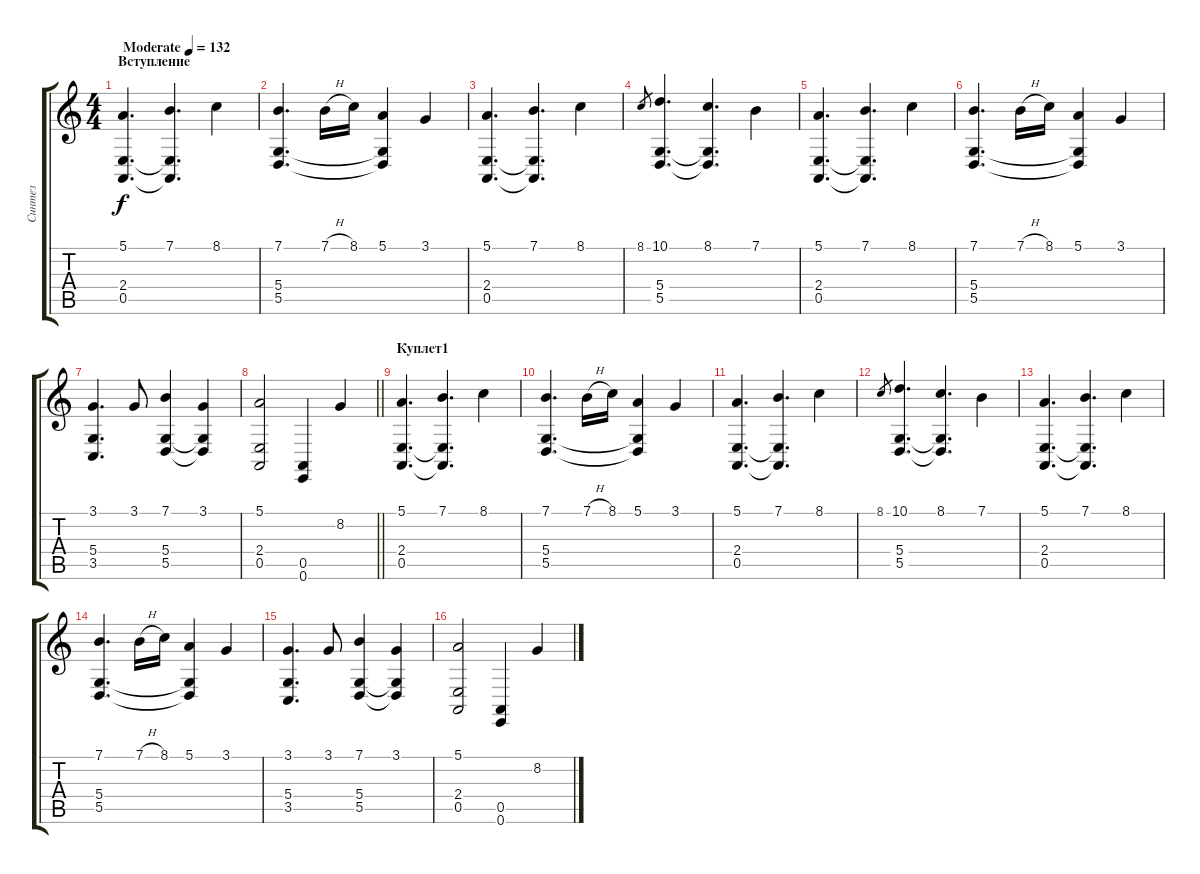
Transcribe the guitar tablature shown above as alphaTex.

\track ("Синтез" "Синтез") {instrument reedorgan}
\staff {score tabs}
\tuning (E4 B3 G3 D3 A2 E2) {hide}
\ts (4 4)
\section ("" "Вступление")
\tempo (132 "Moderate")
\clef g2
\ks c
(5.1 2.4 0.5).4{d dy f instrument reedorgan} (7.1 2.4{t} 0.5{t}).4{d} 8.1.4 |
(7.1 5.4 5.5).4{d} 7.1{h}.16 8.1.16 (5.1 5.4{t} 5.5{t}).4 3.1.4 |
(5.1 2.4 0.5).4{d} (7.1 2.4{t} 0.5{t}).4{d} 8.1.4 |
8.1.8{gr} (10.1 5.4 5.5).4{d} (8.1 5.4{t} 5.5{t}).4{d} 7.1.4 |
(5.1 2.4 0.5).4{d} (7.1 2.4{t} 0.5{t}).4{d} 8.1.4 |
(7.1 5.4 5.5).4{d} 7.1{h}.16 8.1.16 (5.1 5.4{t} 5.5{t}).4 3.1.4 |
(3.1 5.4 3.5).4{d} 3.1.8 (7.1 5.4 5.5).4 (3.1 5.4{t} 5.5{t}).4 |
\barLineRight lightlight
(5.1 2.4 0.5).2 (0.5 0.6).4 8.2.4 |
\section ("" "Куплет1")
(5.1 2.4 0.5).4{d} (7.1 2.4{t} 0.5{t}).4{d} 8.1.4 |
(7.1 5.4 5.5).4{d} 7.1{h}.16 8.1.16 (5.1 5.4{t} 5.5{t}).4 3.1.4 |
(5.1 2.4 0.5).4{d} (7.1 2.4{t} 0.5{t}).4{d} 8.1.4 |
8.1.8{gr} (10.1 5.4 5.5).4{d} (8.1 5.4{t} 5.5{t}).4{d} 7.1.4 |
(5.1 2.4 0.5).4{d} (7.1 2.4{t} 0.5{t}).4{d} 8.1.4 |
(7.1 5.4 5.5).4{d} 7.1{h}.16 8.1.16 (5.1 5.4{t} 5.5{t}).4 3.1.4 |
(3.1 5.4 3.5).4{d} 3.1.8 (7.1 5.4 5.5).4 (3.1 5.4{t} 5.5{t}).4 |
(5.1 2.4 0.5).2 (0.5 0.6).4 8.2.4
